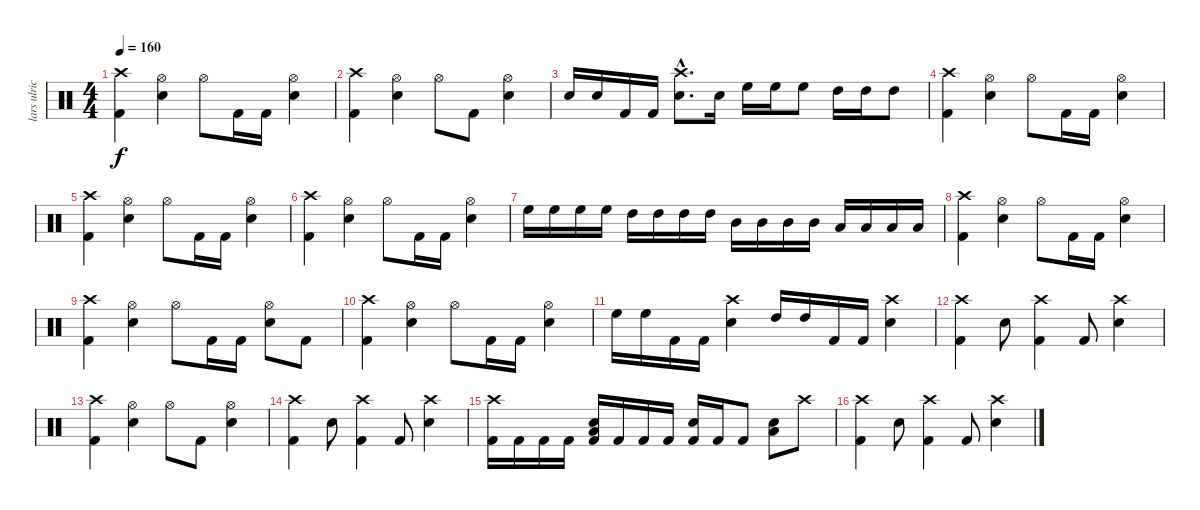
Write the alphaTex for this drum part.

\track ("lars ulrich" "lars ulric") {instrument percussion}
\staff {score}
\articulation defaults
\ts (4 4)
\tempo 160
\clef neutral
\ks c
("Crash high (hit)" "Kick (hit) 2").4{dy f} ("Hi-Hat (open)" "Electric Snare (hit)").4 "Hi-Hat (open)".8 "Kick (hit) 2".16 "Kick (hit) 2".16 ("Hi-Hat (open)" "Electric Snare (hit)").4 |
("Crash high (hit)" "Kick (hit) 2").4 ("Hi-Hat (open)" "Electric Snare (hit)").4 "Hi-Hat (open)".8 "Kick (hit) 2".8 ("Hi-Hat (open)" "Electric Snare (hit)").4 |
"Electric Snare (hit)".16 "Electric Snare (hit)".16 "Kick (hit) 2".16 "Kick (hit) 2".16 ("Crash high (hit)"{hac} "Electric Snare (hit)"{hac}).8{d} "Electric Snare (hit)".16 "High Floor Tom (hit)".16 "High Floor Tom (hit)".16 "High Floor Tom (hit)".8 "High Tom (hit)".16 "High Tom (hit)".16 "High Tom (hit)".8 |
("Crash high (hit)" "Kick (hit) 2").4 ("Hi-Hat (open)" "Electric Snare (hit)").4 "Hi-Hat (open)".8 "Kick (hit) 2".16 "Kick (hit) 2".16 ("Hi-Hat (open)" "Electric Snare (hit)").4 |
("Crash high (hit)" "Kick (hit) 2").4 ("Hi-Hat (open)" "Electric Snare (hit)").4 "Hi-Hat (open)".8 "Kick (hit) 2".16 "Kick (hit) 2".16 ("Hi-Hat (open)" "Electric Snare (hit)").4 |
("Crash high (hit)" "Kick (hit) 2").4 ("Hi-Hat (open)" "Electric Snare (hit)").4 "Hi-Hat (open)".8 "Kick (hit) 2".16 "Kick (hit) 2".16 ("Hi-Hat (open)" "Electric Snare (hit)").4 |
"High Floor Tom (hit)".16 "High Floor Tom (hit)".16 "High Floor Tom (hit)".16 "High Floor Tom (hit)".16 "High Tom (hit)".16 "High Tom (hit)".16 "High Tom (hit)".16 "High Tom (hit)".16 "Mid Tom (hit)".16 "Mid Tom (hit)".16 "Mid Tom (hit)".16 "Mid Tom (hit)".16 "Low Tom (hit)".16 "Low Tom (hit)".16 "Low Tom (hit)".16 "Low Tom (hit)".16 |
("Crash high (hit)" "Kick (hit) 2").4 ("Hi-Hat (open)" "Electric Snare (hit)").4 "Hi-Hat (open)".8 "Kick (hit) 2".16 "Kick (hit) 2".16 ("Hi-Hat (open)" "Electric Snare (hit)").4 |
("Crash high (hit)" "Kick (hit) 2").4 ("Hi-Hat (open)" "Electric Snare (hit)").4 "Hi-Hat (open)".8 "Kick (hit) 2".16 "Kick (hit) 2".16 ("Hi-Hat (open)" "Electric Snare (hit)").8 "Kick (hit) 2".8 |
("Crash high (hit)" "Kick (hit) 2").4 ("Hi-Hat (open)" "Electric Snare (hit)").4 "Hi-Hat (open)".8 "Kick (hit) 2".16 "Kick (hit) 2".16 ("Hi-Hat (open)" "Electric Snare (hit)").4 |
"High Floor Tom (hit)".16 "High Floor Tom (hit)".16 "Kick (hit) 2".16 "Kick (hit) 2".16 ("Crash high (hit)" "Electric Snare (hit)").4 "High Tom (hit)".16 "High Tom (hit)".16 "Kick (hit) 2".16 "Kick (hit) 2".16 ("Crash high (hit)" "Electric Snare (hit)").4 |
("Crash high (hit)" "Kick (hit) 2").4 "Electric Snare (hit)".8 ("Crash high (hit)" "Kick (hit) 2").4 "Kick (hit) 2".8 ("Crash high (hit)" "Electric Snare (hit)").4 |
("Crash high (hit)" "Kick (hit) 2").4 ("Hi-Hat (open)" "Electric Snare (hit)").4 "Hi-Hat (open)".8 "Kick (hit) 2".8 ("Hi-Hat (open)" "Electric Snare (hit)").4 |
("Crash high (hit)" "Kick (hit) 2").4 "Electric Snare (hit)".8 ("Crash high (hit)" "Kick (hit) 2").4 "Kick (hit) 2".8 ("Crash high (hit)" "Electric Snare (hit)").4 |
("Crash high (hit)" "Kick (hit) 2").16 "Kick (hit) 2".16 "Kick (hit) 2".16 "Kick (hit) 2".16 ("Electric Snare (hit)" "Low Floor Tom (hit)" "Kick (hit) 2").16 "Kick (hit) 2".16 "Kick (hit) 2".16 "Kick (hit) 2".16 ("Electric Snare (hit)" "Kick (hit) 2").16 "Kick (hit) 2".16 "Kick (hit) 2".8 ("Electric Snare (hit)" "Low Floor Tom (hit)").8 "Crash high (hit)".8 |
("Crash high (hit)" "Kick (hit) 2").4 "Electric Snare (hit)".8 ("Crash high (hit)" "Kick (hit) 2").4 "Kick (hit) 2".8 ("Crash high (hit)" "Electric Snare (hit)").4
